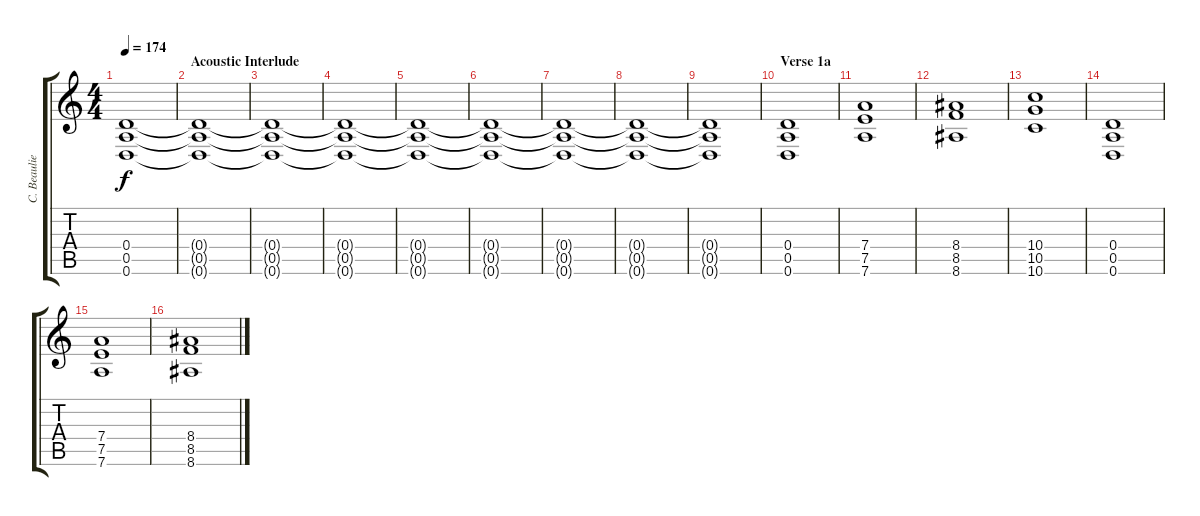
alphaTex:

\track ("C. Beaulieu" "C. Beaulie") {instrument overdrivenguitar}
\staff {score tabs}
\tuning (E4 B3 G3 D3 A2 D2) {hide}
\ts (4 4)
\tempo 174
\clef g2
\ks c
(0.4{t} 0.5{t} 0.6{t}).1{dy f} |
\section ("" "Acoustic Interlude")
(0.4{t} 0.5{t} 0.6{t}).1 |
(0.4{t} 0.5{t} 0.6{t}).1{volume 8} |
(0.4{t} 0.5{t} 0.6{t}).1 |
(0.4{t} 0.5{t} 0.6{t}).1{volume 3} |
(0.4{t} 0.5{t} 0.6{t}).1 |
(0.4{t} 0.5{t} 0.6{t}).1 |
(0.4{t} 0.5{t} 0.6{t}).1{volume 0} |
(0.4{t} 0.5{t} 0.6{t}).1 |
\section ("" "Verse 1a")
(0.4 0.5 0.6).1{volume 13 balance 15 instrument overdrivenguitar} |
(7.4 7.5 7.6).1 |
(8.4 8.5 8.6).1 |
(10.4 10.5 10.6).1 |
(0.4 0.5 0.6).1 |
(7.4 7.5 7.6).1 |
(8.4 8.5 8.6).1
